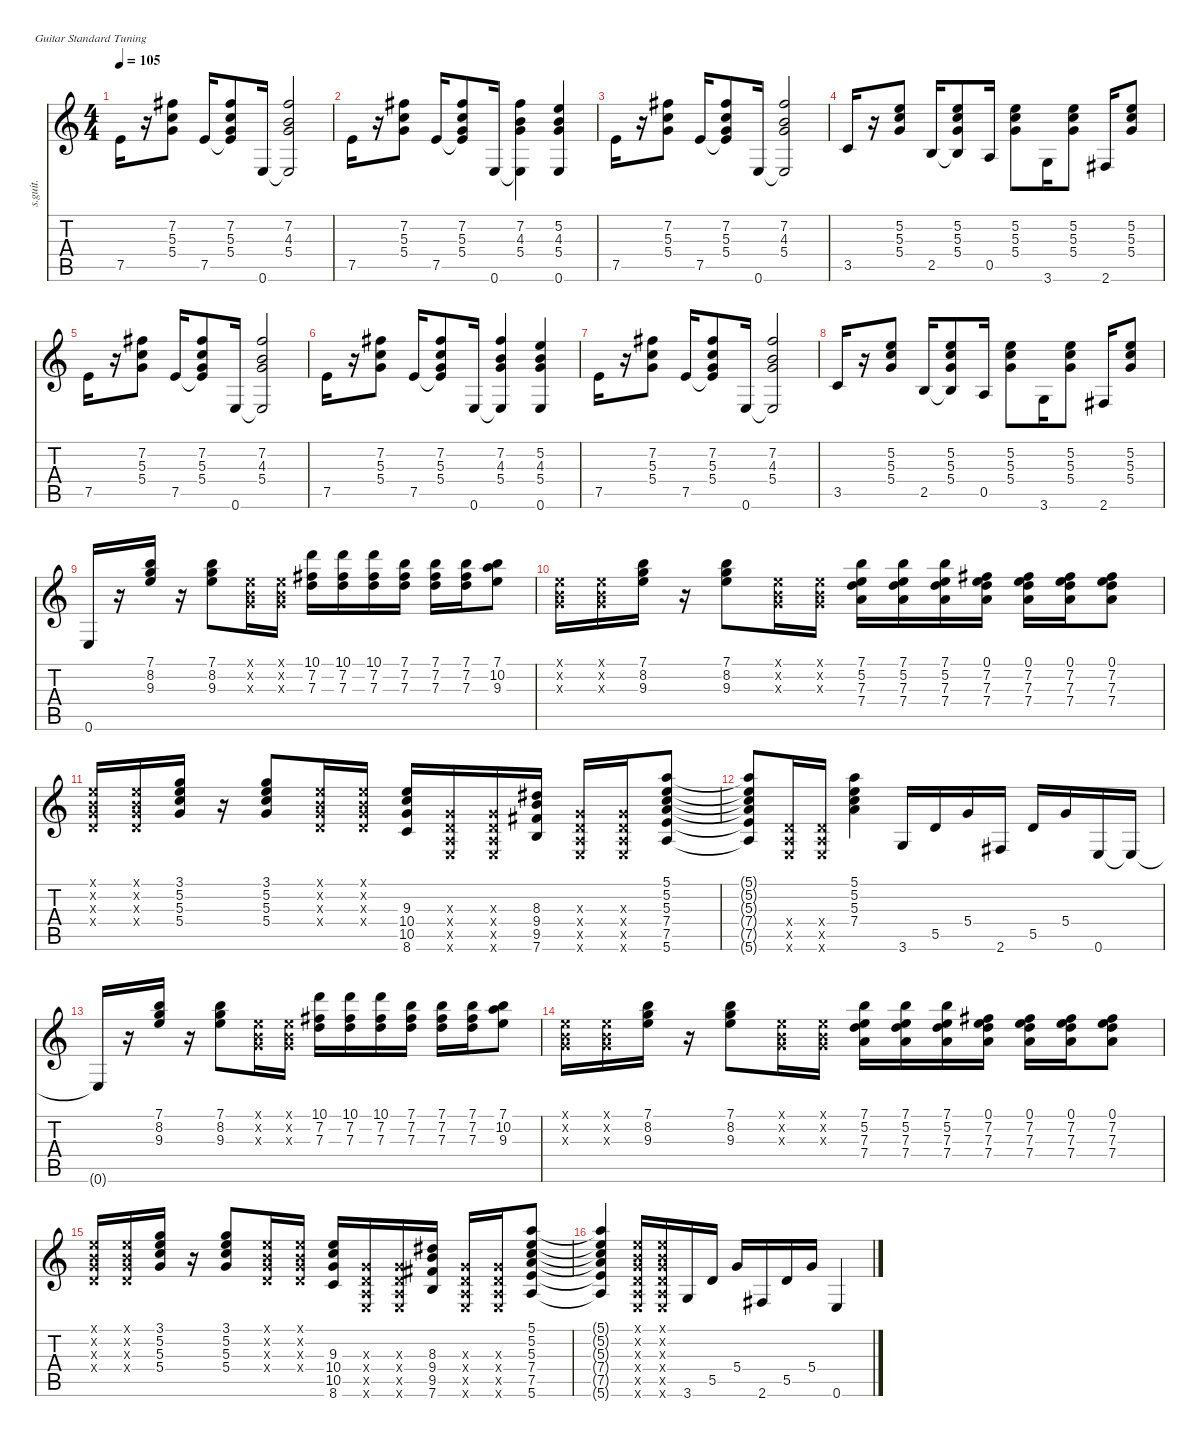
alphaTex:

\defaultSystemsLayout 4
\hideDynamics
\bracketExtendMode nobrackets
\otherSystemsTrackNameOrientation horizontal
\track ("Steel Guitar" "s.guit.") {instrument acousticguitarsteel}
\staff {score tabs}
\tuning (E4 B3 G3 D3 A2 E2)
\ts (4 4)
\tempo 105
\clef g2
\ks c
7.5.16{dy mf instrument acousticguitarsteel beam Down} r.16{beam Down} (5.4 5.3 7.2{acc #}).8{beam Down} 7.5.16{beam Up} (7.2{acc #} 5.3 5.4 7.5{t}).8{beam Up} 0.6.16{beam Up} (7.2{acc #} 4.3 5.4 0.6{t}).2{beam Up} |
7.5.16{beam Down} r.16{beam Down} (5.4 5.3 7.2{acc #}).8{beam Down} 7.5.16{beam Up} (7.2{acc #} 5.3 5.4 7.5{t}).8{beam Up} 0.6.16{beam Up} (7.2{acc #} 4.3 5.4 0.6{t}).4{beam Down} (0.6 5.4 4.3 5.2).4{beam Up} |
7.5.16{beam Down} r.16{beam Down} (5.4 5.3 7.2{acc #}).8{beam Down} 7.5.16{beam Up} (7.2{acc #} 5.3 5.4 7.5{t}).8{beam Up} 0.6.16{beam Up} (7.2{acc #} 4.3 5.4 0.6{t}).2{beam Up} |
3.5.16{beam Up} r.16{beam Up} (5.4 5.3 5.2).8{beam Up} 2.5.16{beam Up} (5.2 5.3 5.4 2.5{t}).8{beam Up} 0.5.16{beam Up} (5.2 5.3 5.4).8{beam Down} 3.6.16{beam Down} (5.2 5.3 5.4).8{beam Down} 2.6{acc #}.16{beam Up} (5.4 5.3 5.2).8{beam Up} |
7.5.16{beam Down} r.16{beam Down} (5.4 5.3 7.2{acc #}).8{beam Down} 7.5.16{beam Up} (7.2{acc #} 5.3 5.4 7.5{t}).8{beam Up} 0.6.16{beam Up} (7.2{acc #} 4.3 5.4 0.6{t}).2{beam Up} |
7.5.16{beam Down} r.16{beam Down} (5.4 5.3 7.2{acc #}).8{beam Down} 7.5.16{beam Up} (7.2{acc #} 5.3 5.4 7.5{t}).8{beam Up} 0.6.16{beam Up} (7.2{acc #} 4.3 5.4 0.6{t}).4{beam Up} (0.6 5.4 4.3 5.2).4{beam Up} |
7.5.16{beam Down} r.16{beam Down} (5.4 5.3 7.2{acc #}).8{beam Down} 7.5.16{beam Up} (7.2{acc #} 5.3 5.4 7.5{t}).8{beam Up} 0.6.16{beam Up} (7.2{acc #} 4.3 5.4 0.6{t}).2{beam Up} |
3.5.16{beam Up} r.16{beam Up} (5.4 5.3 5.2).8{beam Up} 2.5.16{beam Up} (5.2 5.3 5.4 2.5{t}).8{beam Up} 0.5.16{beam Up} (5.2 5.3 5.4).8{beam Down} 3.6.16{beam Down} (5.2 5.3 5.4).8{beam Down} 2.6{acc #}.16{beam Up} (5.4 5.3 5.2).8{beam Up} |
0.6.16{beam Up} r.16{beam Up} (7.1 8.2 9.3).16{beam Up} r.16{beam Up} (7.1 8.2 9.3).8{beam Down} (0.1{x} 0.2{x} 0.3{x}).16{beam Down} (0.1{x} 0.2{x} 0.3{x}).16{beam Down} (7.3 7.2{acc #} 10.1).16{beam Down} (10.1 7.2{acc #} 7.3).16{beam Down} (10.1 7.2{acc #} 7.3).16{beam Down} (7.1 7.2{acc #} 7.3).16{beam Down} (7.1 7.2{acc #} 7.3).16{beam Down} (7.1 7.2{acc #} 7.3).16{beam Down} (7.1 10.2 9.3).8{beam Down} |
(0.1{x} 0.2{x} 0.3{x}).16{beam Down} (0.1{x} 0.2{x} 0.3{x}).16{beam Down} (7.1 8.2 9.3).16{beam Down} r.16{beam Down} (7.1 8.2 9.3).8{beam Down} (0.1{x} 0.2{x} 0.3{x}).16{beam Down} (0.1{x} 0.2{x} 0.3{x}).16{beam Down} (7.4 7.3 5.2 7.1).16{beam Down} (7.4 7.3 5.2 7.1).16{beam Down} (7.4 7.3 5.2 7.1).16{beam Down} (0.1 7.2{acc #} 7.3 7.4).16{beam Down} (7.2{acc #} 7.3 7.4 0.1).16{beam Down} (0.1 7.2{acc #} 7.3 7.4).16{beam Down} (0.1 7.2{acc #} 7.3 7.4).8{beam Down} |
(0.1{x} 0.2{x} 0.3{x} 0.4{x}).16{beam Up} (0.4{x} 0.3{x} 0.2{x} 0.1{x}).16{beam Up} (5.4 5.3 5.2 3.1).16{beam Up} r.16{beam Up} (5.4 5.3 5.2 3.1).8{beam Up} (0.1{x} 0.2{x} 0.3{x} 0.4{x}).16{beam Up} (0.1{x} 0.2{x} 0.3{x} 0.4{x}).16{beam Up} (8.6 10.5 10.4 9.3).16{beam Up} (0.3{x} 0.4{x} 0.5{x} 0.6{x}).16{beam Up} (0.6{x} 0.5{x} 0.4{x} 0.3{x}).16{beam Up} (8.3{acc #} 9.4 9.5{acc #} 7.6).16{beam Up} (0.3{x} 0.4{x} 0.5{x} 0.6{x}).16{beam Up} (0.3{x} 0.4{x} 0.5{x} 0.6{x}).16{beam Up} (5.6 7.5 7.4 5.3 5.2 5.1).8{beam Up} |
(7.4{t} 5.3{t} 5.1{t} 5.2{t} 5.6{t} 7.5{t}).8{beam Up} (0.6{x} 0.5{x} 0.4{x}).16{beam Up} (0.6{x} 0.5{x} 0.4{x}).16{beam Up} (5.1 5.2 5.3 7.4).4{beam Down} 3.6.16{beam Up} 5.5.16{beam Up} 5.4.16{beam Up} 2.6{acc #}.16{beam Up} 5.5.16{beam Up} 5.4.16{beam Up} 0.6.16{beam Up} 0.6{t}.16{beam Up} |
0.6{t}.16{beam Up} r.16{beam Up} (7.1 8.2 9.3).16{beam Up} r.16{beam Up} (7.1 8.2 9.3).8{beam Down} (0.1{x} 0.2{x} 0.3{x}).16{beam Down} (0.1{x} 0.2{x} 0.3{x}).16{beam Down} (7.3 7.2{acc #} 10.1).16{beam Down} (10.1 7.2{acc #} 7.3).16{beam Down} (10.1 7.2{acc #} 7.3).16{beam Down} (7.1 7.2{acc #} 7.3).16{beam Down} (7.1 7.2{acc #} 7.3).16{beam Down} (7.1 7.2{acc #} 7.3).16{beam Down} (7.1 10.2 9.3).8{beam Down} |
(0.1{x} 0.2{x} 0.3{x}).16{beam Down} (0.1{x} 0.2{x} 0.3{x}).16{beam Down} (7.1 8.2 9.3).16{beam Down} r.16{beam Down} (7.1 8.2 9.3).8{beam Down} (0.1{x} 0.2{x} 0.3{x}).16{beam Down} (0.1{x} 0.2{x} 0.3{x}).16{beam Down} (7.4 7.3 5.2 7.1).16{beam Down} (7.4 7.3 5.2 7.1).16{beam Down} (7.4 7.3 5.2 7.1).16{beam Down} (0.1 7.2{acc #} 7.3 7.4).16{beam Down} (7.2{acc #} 7.3 7.4 0.1).16{beam Down} (0.1 7.2{acc #} 7.3 7.4).16{beam Down} (0.1 7.2{acc #} 7.3 7.4).8{beam Down} |
(0.1{x} 0.2{x} 0.3{x} 0.4{x}).16{beam Up} (0.4{x} 0.3{x} 0.2{x} 0.1{x}).16{beam Up} (5.4 5.3 5.2 3.1).16{beam Up} r.16{beam Up} (5.4 5.3 5.2 3.1).8{beam Up} (0.1{x} 0.2{x} 0.3{x} 0.4{x}).16{beam Up} (0.1{x} 0.2{x} 0.3{x} 0.4{x}).16{beam Up} (8.6 10.5 10.4 9.3).16{beam Up} (0.3{x} 0.4{x} 0.5{x} 0.6{x}).16{beam Up} (0.6{x} 0.5{x} 0.4{x} 0.3{x}).16{beam Up} (8.3{acc #} 9.4 9.5{acc #} 7.6).16{beam Up} (0.3{x} 0.4{x} 0.5{x} 0.6{x}).16{beam Up} (0.3{x} 0.4{x} 0.5{x} 0.6{x}).16{beam Up} (5.6 7.5 7.4 5.3 5.2 5.1).8{beam Up} |
(7.4{t} 5.3{t} 5.1{t} 5.2{t} 5.6{t} 7.5{t}).4{beam Up} (0.1{x} 0.2{x} 0.3{x} 0.4{x} 0.5{x} 0.6{x}).16{beam Up} (0.6{x} 0.5{x} 0.4{x} 0.3{x} 0.2{x} 0.1{x}).16{beam Up} 3.6.16{beam Up} 5.5.16{beam Up} 5.4.16{beam Up} 2.6{acc #}.16{beam Up} 5.5.16{beam Up} 5.4.16{beam Up} 0.6.4{beam Up}
